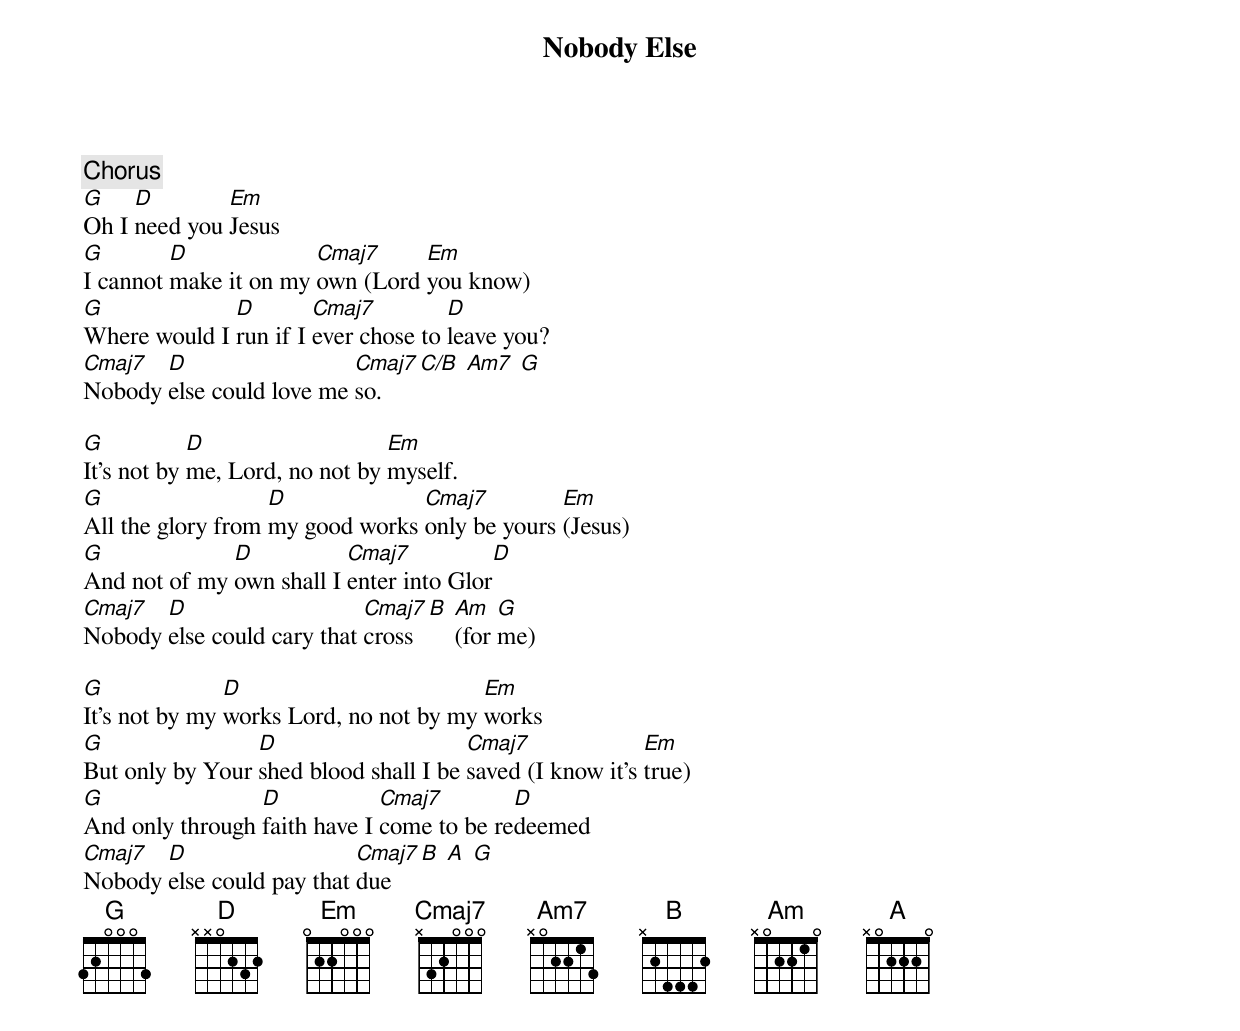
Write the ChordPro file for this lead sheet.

{Title: Nobody Else}
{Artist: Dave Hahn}

{Chorus}
[G]Oh I [D]need you [Em]Jesus
[G]I cannot [D]make it on my [Cmaj7]own (Lord [Em]you know)
[G]Where would I [D]run if I [Cmaj7]ever chose to [D]leave you?
[Cmaj7]Nobody [D]else could love me [Cmaj7]so. [C/B] [Am7] [G]

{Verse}
[G]It's not by [D]me, Lord, no not by [Em]myself.
[G]All the glory from [D]my good works [Cmaj7]only be yours [Em](Jesus)
[G]And not of my [D]own shall I [Cmaj7]enter into Glor[D]
[Cmaj7]Nobody [D]else could cary that [Cmaj7]cross [B] [Am](for [G]me)

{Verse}
[G]It's not by my [D]works Lord, no not by my [Em]works
[G]But only by Your [D]shed blood shall I be [Cmaj7]saved (I know it's [Em]true)
[G]And only through [D]faith have I [Cmaj7]come to be re[D]deemed
[Cmaj7]Nobody [D]else could pay that [Cmaj7]due [B] [A] [G]
